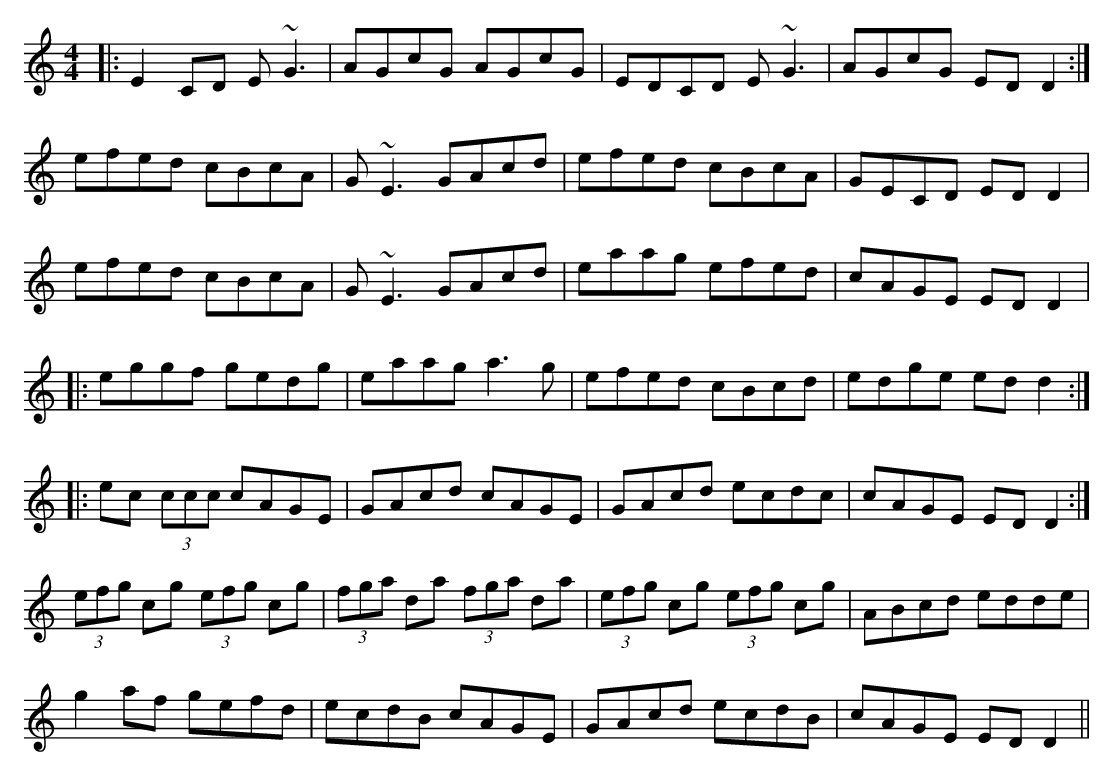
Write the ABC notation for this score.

X:1
M:4/4
K:Ddor
|:E2CD E~G3|AGcG AGcG|EDCD E~G3|AGcG EDD2:|
efed cBcA|G~E3 GAcd|efed cBcA|GECD EDD2|
efed cBcA|G~E3 GAcd|eaag efed|cAGE EDD2|
|:eggf gedg|eaag a3g|efed cBcd|edge edd2:|
|:ec (3ccc cAGE|GAcd cAGE|GAcd ecdc|cAGE EDD2:|
(3efg cg (3efg cg|(3fga da (3fga da|(3efg cg (3efg cg|ABcd edde|
g2af gefd|ecdB cAGE|GAcd ecdB|cAGE EDD2||
